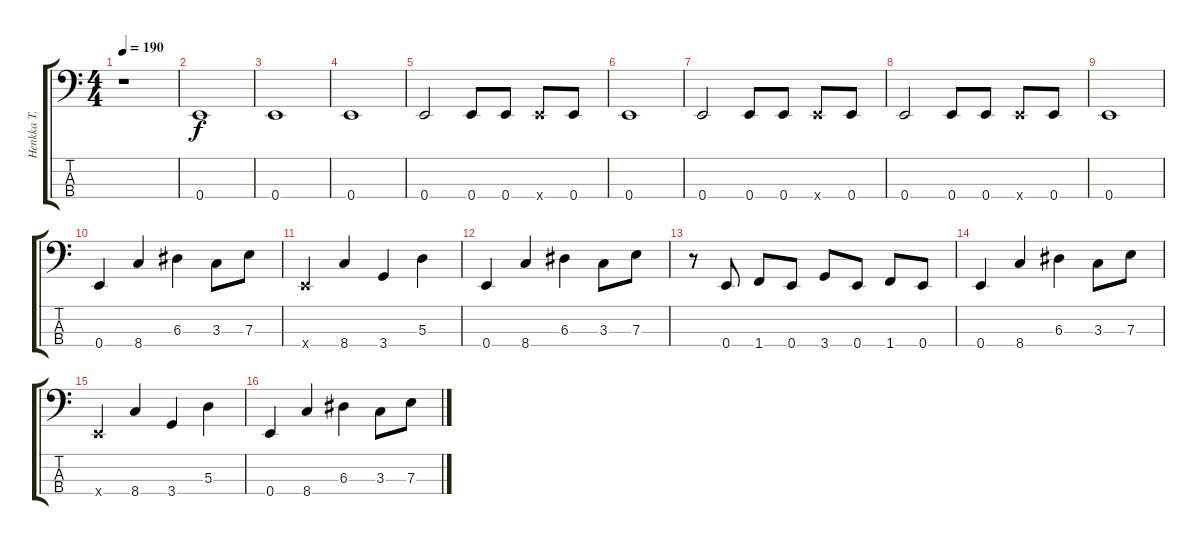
\track ("Henkka T. Blacksmith" "Henkka T. ") {instrument electricbasspick}
\staff {score tabs}
\tuning (G2 D2 A1 E1) {hide}
\ts (4 4)
\tempo 190
\clef f4
\ks c
r.1{dy f instrument electricbasspick} |
0.4.1 |
0.4.1 |
0.4.1 |
0.4.2 0.4.8 0.4.8 0.4{x}.8 0.4.8 |
0.4.1 |
0.4.2 0.4.8 0.4.8 0.4{x}.8 0.4.8 |
0.4.2 0.4.8 0.4.8 0.4{x}.8 0.4.8 |
0.4.1 |
0.4.4 8.4.4 6.3.4 3.3.8 7.3.8 |
0.4{x}.4 8.4.4 3.4.4 5.3.4 |
0.4.4 8.4.4 6.3.4 3.3.8 7.3.8 |
r.8 0.4.8 1.4.8 0.4.8 3.4.8 0.4.8 1.4.8 0.4.8 |
0.4.4 8.4.4 6.3.4 3.3.8 7.3.8 |
0.4{x}.4 8.4.4 3.4.4 5.3.4 |
0.4.4 8.4.4 6.3.4 3.3.8 7.3.8
